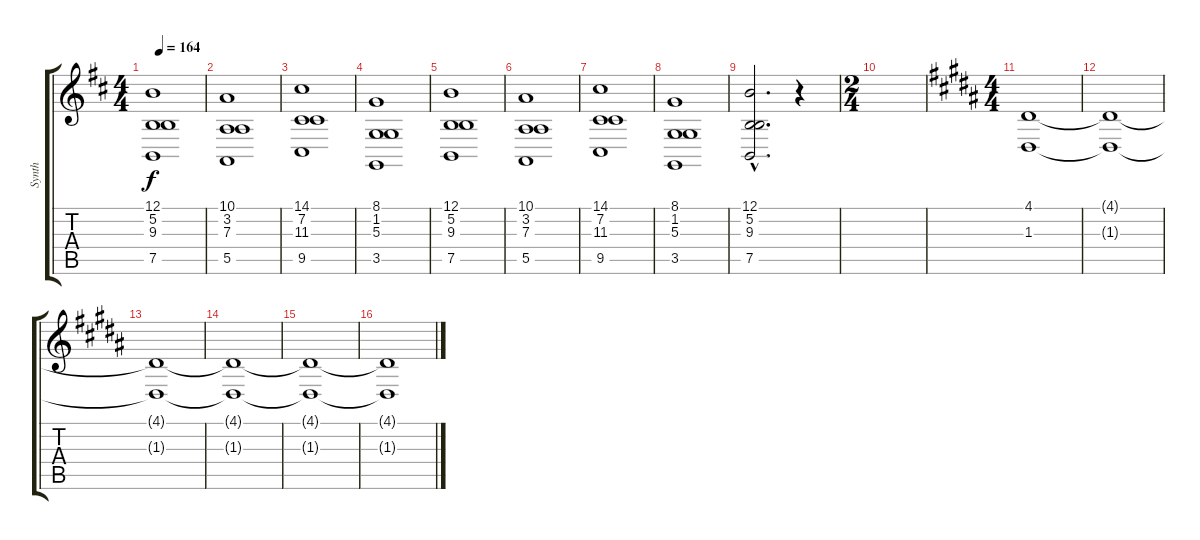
\track ("Synth" "Synth") {instrument pad6metallic}
\staff {score tabs}
\tuning (B3 Gb3 D3 A2 E2 B1) {hide}
\ts (4 4)
\tempo 164
\clef g2
\ks bminor
(12.1 5.2 9.3 7.5).1{dy f} |
(10.1 3.2 7.3 5.5).1 |
(14.1 7.2 11.3 9.5).1 |
(8.1 1.2 5.3 3.5).1 |
(12.1 5.2 9.3 7.5).1 |
(10.1 3.2 7.3 5.5).1 |
(14.1 7.2 11.3 9.5).1 |
(8.1 1.2 5.3 3.5).1 |
(12.1{hac} 5.2{hac} 9.3{hac} 7.5{hac}).2{d} r.4 |
\ts (2 4)
|
\ts (4 4)
\ks g#minor
(4.1 1.3).1 |
(4.1{t} 1.3{t}).1 |
(4.1{t} 1.3{t}).1 |
(4.1{t} 1.3{t}).1 |
(4.1{t} 1.3{t}).1 |
(4.1{t} 1.3{t}).1
